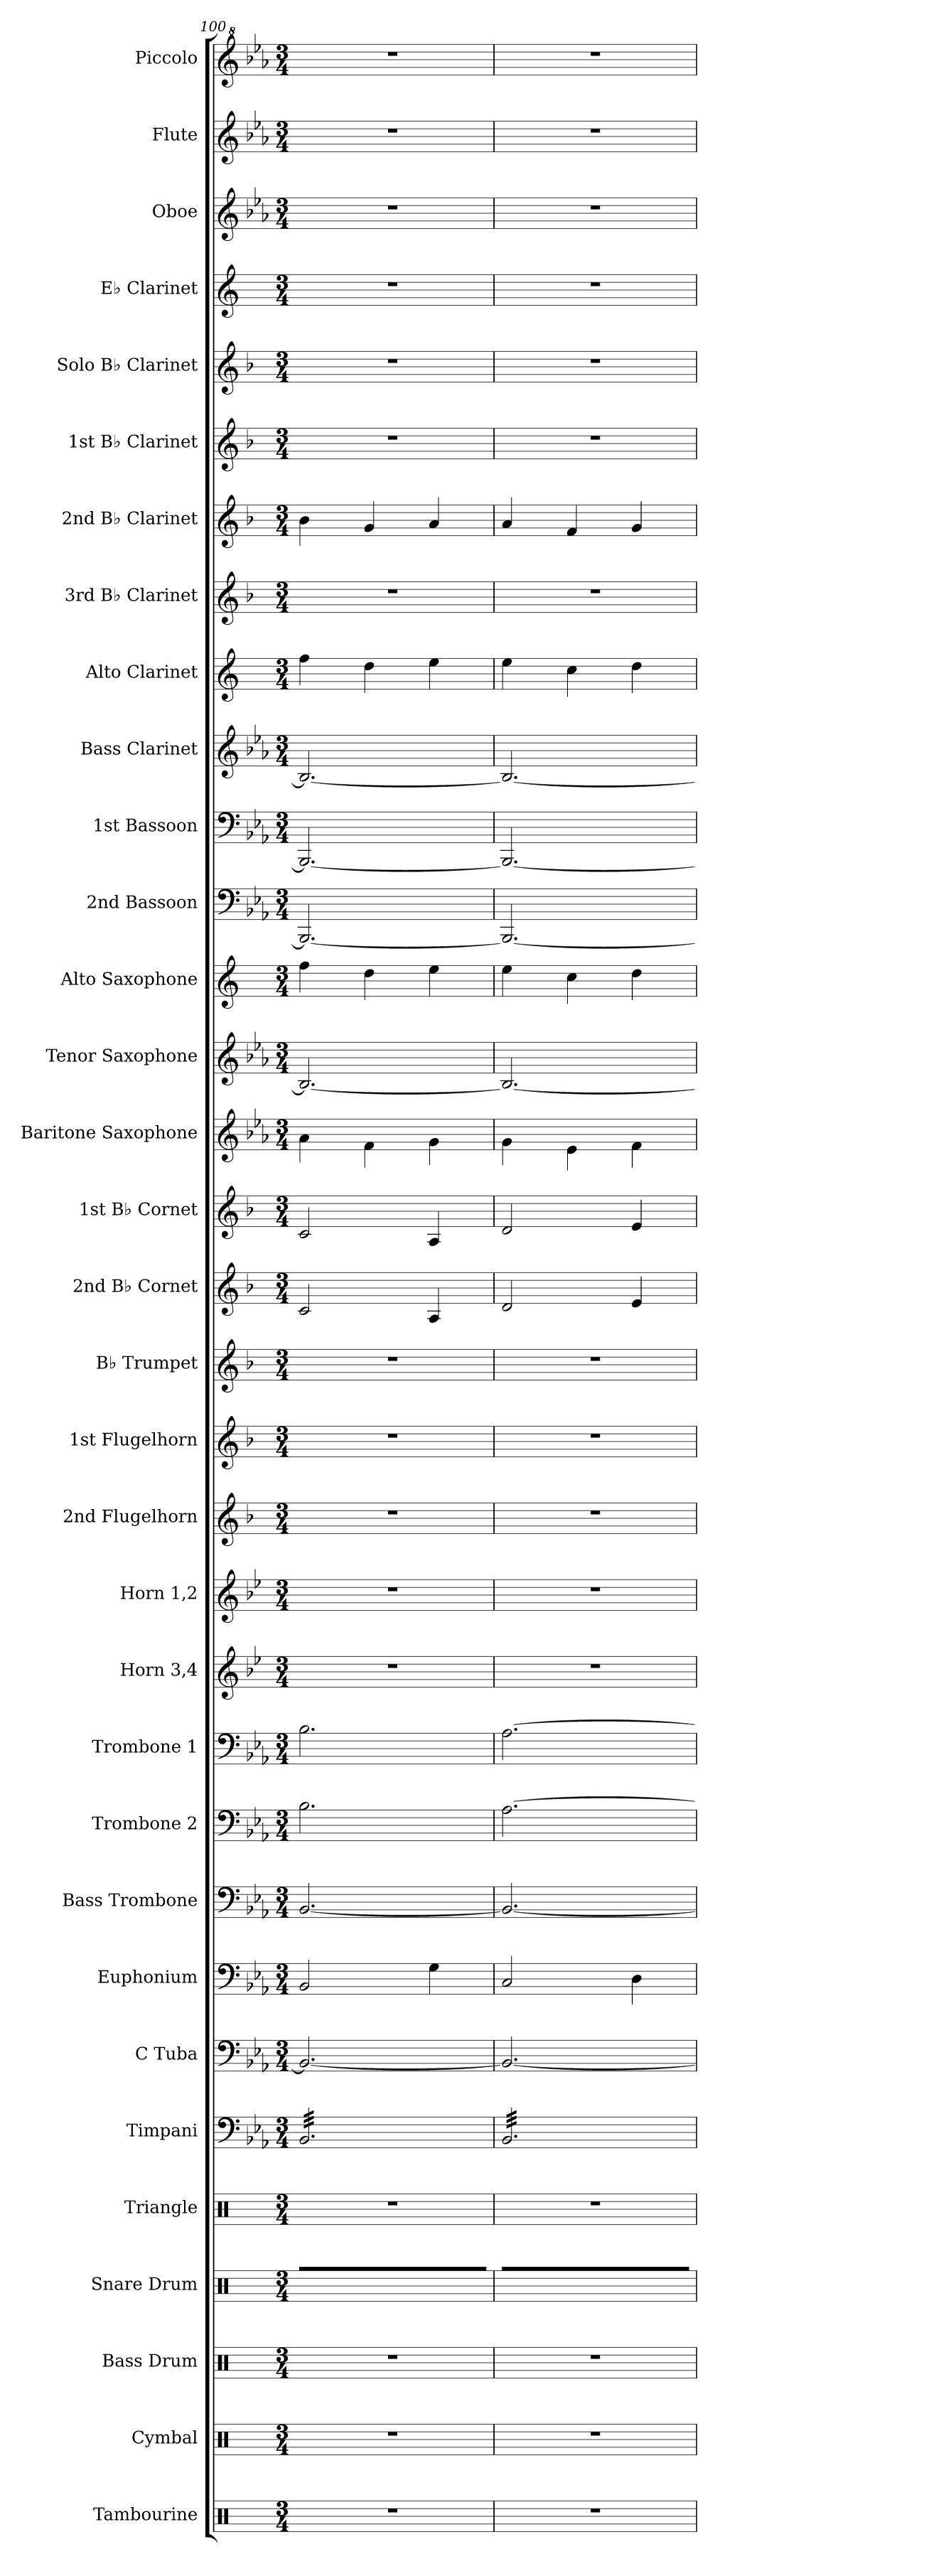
**kern	**kern	**kern	**kern	**kern	**kern	**kern	**kern	**kern	**kern	**kern	**kern	**kern	**kern	**kern	**kern	**kern	**kern	**kern	**kern	**kern	**kern	**kern	**kern	**kern	**kern	**kern	**kern	**kern	**kern	**kern	**kern	**kern
*part33	*part32	*part31	*part30	*part29	*part28	*part27	*part26	*part25	*part24	*part23	*part22	*part21	*part20	*part19	*part18	*part17	*part16	*part15	*part14	*part13	*part12	*part11	*part10	*part9	*part8	*part7	*part6	*part5	*part4	*part3	*part2	*part1
*staff33	*staff32	*staff31	*staff30	*staff29	*staff28	*staff27	*staff26	*staff25	*staff24	*staff23	*staff22	*staff21	*staff20	*staff19	*staff18	*staff17	*staff16	*staff15	*staff14	*staff13	*staff12	*staff11	*staff10	*staff9	*staff8	*staff7	*staff6	*staff5	*staff4	*staff3	*staff2	*staff1
*I"Tambourine	*I"Cymbal	*I"Bass Drum	*I"Snare Drum	*I"Triangle	*I"Timpani	*I"C Tuba	*I"Euphonium	*I"Bass Trombone	*I"Trombone 2	*I"Trombone 1	*I"Horn 3,4	*I"Horn 1,2	*I"2nd Flugelhorn	*I"1st Flugelhorn	*I"B♭ Trumpet	*I"2nd B♭ Cornet	*I"1st B♭ Cornet	*I"Baritone Saxophone	*I"Tenor Saxophone	*I"Alto Saxophone	*I"2nd Bassoon	*I"1st Bassoon	*I"Bass Clarinet	*I"Alto Clarinet	*I"3rd B♭ Clarinet	*I"2nd B♭ Clarinet	*I"1st B♭ Clarinet	*I"Solo B♭ Clarinet	*I"E♭ Clarinet	*I"Oboe	*I"Flute	*I"Piccolo
*I'Tamb.	*I'Cym.	*I'B. Dr.	*I'Sn. Dr.	*I'Trgl.	*I'Timp.	*I'C Tu.	*I'Eu.	*I'B. Trb.	*I'Trb. 2	*I'Trb. 1	*I'Hn. 3,4	*I'Hn. 1,2	*I'2nd Flghn.	*I'1st Flghn.	*I'B♭ Tpt.	*I'2nd B♭ Cnt.	*I'1st B♭ Cnt.	*I'Bar. Sax.	*I'T. Sax.	*I'A. Sax.	*I'2nd Bsn.	*I'1st Bsn.	*I'B. Cl.	*I'A. Cl.	*I'3rd B♭ Cl.	*I'2nd B♭ Cl.	*I'1st B♭ Cl.	*I'Solo B♭ Cl.	*I'E♭ Cl.	*I'Ob.	*I'Fl.	*I'Picc.
*clefX	*clefX	*clefX	*clefX	*clefX	*clefF4	*clefF4	*clefF4	*clefF4	*clefF4	*clefF4	*clefG2	*clefG2	*clefG2	*clefG2	*clefG2	*clefG2	*clefG2	*clefG2	*clefG2	*clefG2	*clefF4	*clefF4	*clefG2	*clefG2	*clefG2	*clefG2	*clefG2	*clefG2	*clefG2	*clefG2	*clefG2	*clefG^2
*	*	*	*	*	*	*	*	*	*	*	*ITrd4c7	*ITrd4c7	*ITrd1c2	*ITrd1c2	*ITrd1c2	*ITrd1c2	*ITrd1c2	*ITrd12c21	*ITrd8c14	*ITrd5c9	*	*	*ITrd8c14	*ITrd5c9	*ITrd1c2	*ITrd1c2	*ITrd1c2	*ITrd1c2	*ITrd-2c-3	*	*	*ITrd-7c-12
*k[]	*k[]	*k[]	*k[]	*k[]	*k[b-e-a-]	*k[b-e-a-]	*k[b-e-a-]	*k[b-e-a-]	*k[b-e-a-]	*k[b-e-a-]	*k[b-e-a-]	*k[b-e-a-]	*k[b-e-a-]	*k[b-e-a-]	*k[b-e-a-]	*k[b-e-a-]	*k[b-e-a-]	*k[b-e-a-]	*k[b-e-a-]	*k[b-e-a-]	*k[b-e-a-]	*k[b-e-a-]	*k[b-e-a-]	*k[b-e-a-]	*k[b-e-a-]	*k[b-e-a-]	*k[b-e-a-]	*k[b-e-a-]	*k[b-e-a-]	*k[b-e-a-]	*k[b-e-a-]	*k[b-e-a-]
*C:	*C:	*C:	*C:	*C:	*E-:	*E-:	*E-:	*E-:	*E-:	*E-:	*E-:	*E-:	*E-:	*E-:	*E-:	*E-:	*E-:	*E-:	*E-:	*E-:	*E-:	*E-:	*E-:	*E-:	*E-:	*E-:	*E-:	*E-:	*E-:	*E-:	*E-:	*E-:
*M3/4	*M3/4	*M3/4	*M3/4	*M3/4	*M3/4	*M3/4	*M3/4	*M3/4	*M3/4	*M3/4	*M3/4	*M3/4	*M3/4	*M3/4	*M3/4	*M3/4	*M3/4	*M3/4	*M3/4	*M3/4	*M3/4	*M3/4	*M3/4	*M3/4	*M3/4	*M3/4	*M3/4	*M3/4	*M3/4	*M3/4	*M3/4	*M3/4
=100	=100	=100	=100	=100	=100	=100	=100	=100	=100	=100	=100	=100	=100	=100	=100	=100	=100	=100	=100	=100	=100	=100	=100	=100	=100	=100	=100	=100	=100	=100	=100	=100
*	*	*	*tremolo	*	*	*	*	*	*	*	*	*	*	*	*	*	*	*	*	*	*	*	*	*	*	*	*	*	*	*	*	*
*	*	*	*	*	*tremolo	*	*	*	*	*	*	*	*	*	*	*	*	*	*	*	*	*	*	*	*	*	*	*	*	*	*	*
2.r	2.r	2.r	32R\LLL	2.r	32BB-/LLL	2.BB-/_	2BB-/	[2.BB-/	2.B-\	2.B-\	2.r	2.r	2.r	2.r	2.r	2B-/	2B-/	4A-\	2.BB-/_	4a-\	2.BBB-/_	2.BBB-/_	2.BB-/_	4a-\	2.r	4a-\	2.r	2.r	2.r	2.r	2.r	2.r
.	.	.	32R\	.	32BB-/	.	.	.	.	.	.	.	.	.	.	.	.	.	.	.	.	.	.	.	.	.	.	.	.	.	.	.
.	.	.	32R\	.	32BB-/	.	.	.	.	.	.	.	.	.	.	.	.	.	.	.	.	.	.	.	.	.	.	.	.	.	.	.
.	.	.	32R\	.	32BB-/	.	.	.	.	.	.	.	.	.	.	.	.	.	.	.	.	.	.	.	.	.	.	.	.	.	.	.
.	.	.	32R\	.	32BB-/	.	.	.	.	.	.	.	.	.	.	.	.	.	.	.	.	.	.	.	.	.	.	.	.	.	.	.
.	.	.	32R\	.	32BB-/	.	.	.	.	.	.	.	.	.	.	.	.	.	.	.	.	.	.	.	.	.	.	.	.	.	.	.
.	.	.	32R\	.	32BB-/	.	.	.	.	.	.	.	.	.	.	.	.	.	.	.	.	.	.	.	.	.	.	.	.	.	.	.
.	.	.	32R\	.	32BB-/	.	.	.	.	.	.	.	.	.	.	.	.	.	.	.	.	.	.	.	.	.	.	.	.	.	.	.
.	.	.	32R\	.	32BB-/	.	.	.	.	.	.	.	.	.	.	.	.	4F\	.	4f\	.	.	.	4f\	.	4f/	.	.	.	.	.	.
.	.	.	32R\	.	32BB-/	.	.	.	.	.	.	.	.	.	.	.	.	.	.	.	.	.	.	.	.	.	.	.	.	.	.	.
.	.	.	32R\	.	32BB-/	.	.	.	.	.	.	.	.	.	.	.	.	.	.	.	.	.	.	.	.	.	.	.	.	.	.	.
.	.	.	32R\	.	32BB-/	.	.	.	.	.	.	.	.	.	.	.	.	.	.	.	.	.	.	.	.	.	.	.	.	.	.	.
.	.	.	32R\	.	32BB-/	.	.	.	.	.	.	.	.	.	.	.	.	.	.	.	.	.	.	.	.	.	.	.	.	.	.	.
.	.	.	32R\	.	32BB-/	.	.	.	.	.	.	.	.	.	.	.	.	.	.	.	.	.	.	.	.	.	.	.	.	.	.	.
.	.	.	32R\	.	32BB-/	.	.	.	.	.	.	.	.	.	.	.	.	.	.	.	.	.	.	.	.	.	.	.	.	.	.	.
.	.	.	32R\	.	32BB-/	.	.	.	.	.	.	.	.	.	.	.	.	.	.	.	.	.	.	.	.	.	.	.	.	.	.	.
.	.	.	32R\	.	32BB-/	.	4G\	.	.	.	.	.	.	.	.	4G/	4G/	4G\	.	4g\	.	.	.	4g\	.	4g/	.	.	.	.	.	.
.	.	.	32R\	.	32BB-/	.	.	.	.	.	.	.	.	.	.	.	.	.	.	.	.	.	.	.	.	.	.	.	.	.	.	.
.	.	.	32R\	.	32BB-/	.	.	.	.	.	.	.	.	.	.	.	.	.	.	.	.	.	.	.	.	.	.	.	.	.	.	.
.	.	.	32R\	.	32BB-/	.	.	.	.	.	.	.	.	.	.	.	.	.	.	.	.	.	.	.	.	.	.	.	.	.	.	.
.	.	.	32R\	.	32BB-/	.	.	.	.	.	.	.	.	.	.	.	.	.	.	.	.	.	.	.	.	.	.	.	.	.	.	.
.	.	.	32R\	.	32BB-/	.	.	.	.	.	.	.	.	.	.	.	.	.	.	.	.	.	.	.	.	.	.	.	.	.	.	.
.	.	.	32R\	.	32BB-/	.	.	.	.	.	.	.	.	.	.	.	.	.	.	.	.	.	.	.	.	.	.	.	.	.	.	.
.	.	.	32R\JJJ	.	32BB-/JJJ	.	.	.	.	.	.	.	.	.	.	.	.	.	.	.	.	.	.	.	.	.	.	.	.	.	.	.
=101	=101	=101	=101	=101	=101	=101	=101	=101	=101	=101	=101	=101	=101	=101	=101	=101	=101	=101	=101	=101	=101	=101	=101	=101	=101	=101	=101	=101	=101	=101	=101	=101
2.r	2.r	2.r	32R\LLL	2.r	32BB-/LLL	2.BB-/_	2C/	2.BB-/_	[2.A-\	[2.A-\	2.r	2.r	2.r	2.r	2.r	2c/	2c/	4G\	2.BB-/_	4g\	2.BBB-/_	2.BBB-/_	2.BB-/_	4g\	2.r	4g/	2.r	2.r	2.r	2.r	2.r	2.r
.	.	.	32R\	.	32BB-/	.	.	.	.	.	.	.	.	.	.	.	.	.	.	.	.	.	.	.	.	.	.	.	.	.	.	.
.	.	.	32R\	.	32BB-/	.	.	.	.	.	.	.	.	.	.	.	.	.	.	.	.	.	.	.	.	.	.	.	.	.	.	.
.	.	.	32R\	.	32BB-/	.	.	.	.	.	.	.	.	.	.	.	.	.	.	.	.	.	.	.	.	.	.	.	.	.	.	.
.	.	.	32R\	.	32BB-/	.	.	.	.	.	.	.	.	.	.	.	.	.	.	.	.	.	.	.	.	.	.	.	.	.	.	.
.	.	.	32R\	.	32BB-/	.	.	.	.	.	.	.	.	.	.	.	.	.	.	.	.	.	.	.	.	.	.	.	.	.	.	.
.	.	.	32R\	.	32BB-/	.	.	.	.	.	.	.	.	.	.	.	.	.	.	.	.	.	.	.	.	.	.	.	.	.	.	.
.	.	.	32R\	.	32BB-/	.	.	.	.	.	.	.	.	.	.	.	.	.	.	.	.	.	.	.	.	.	.	.	.	.	.	.
.	.	.	32R\	.	32BB-/	.	.	.	.	.	.	.	.	.	.	.	.	4E-\	.	4e-\	.	.	.	4e-\	.	4e-/	.	.	.	.	.	.
.	.	.	32R\	.	32BB-/	.	.	.	.	.	.	.	.	.	.	.	.	.	.	.	.	.	.	.	.	.	.	.	.	.	.	.
.	.	.	32R\	.	32BB-/	.	.	.	.	.	.	.	.	.	.	.	.	.	.	.	.	.	.	.	.	.	.	.	.	.	.	.
.	.	.	32R\	.	32BB-/	.	.	.	.	.	.	.	.	.	.	.	.	.	.	.	.	.	.	.	.	.	.	.	.	.	.	.
.	.	.	32R\	.	32BB-/	.	.	.	.	.	.	.	.	.	.	.	.	.	.	.	.	.	.	.	.	.	.	.	.	.	.	.
.	.	.	32R\	.	32BB-/	.	.	.	.	.	.	.	.	.	.	.	.	.	.	.	.	.	.	.	.	.	.	.	.	.	.	.
.	.	.	32R\	.	32BB-/	.	.	.	.	.	.	.	.	.	.	.	.	.	.	.	.	.	.	.	.	.	.	.	.	.	.	.
.	.	.	32R\	.	32BB-/	.	.	.	.	.	.	.	.	.	.	.	.	.	.	.	.	.	.	.	.	.	.	.	.	.	.	.
.	.	.	32R\	.	32BB-/	.	4D\	.	.	.	.	.	.	.	.	4d/	4d/	4F\	.	4f\	.	.	.	4f\	.	4f/	.	.	.	.	.	.
.	.	.	32R\	.	32BB-/	.	.	.	.	.	.	.	.	.	.	.	.	.	.	.	.	.	.	.	.	.	.	.	.	.	.	.
.	.	.	32R\	.	32BB-/	.	.	.	.	.	.	.	.	.	.	.	.	.	.	.	.	.	.	.	.	.	.	.	.	.	.	.
.	.	.	32R\	.	32BB-/	.	.	.	.	.	.	.	.	.	.	.	.	.	.	.	.	.	.	.	.	.	.	.	.	.	.	.
.	.	.	32R\	.	32BB-/	.	.	.	.	.	.	.	.	.	.	.	.	.	.	.	.	.	.	.	.	.	.	.	.	.	.	.
.	.	.	32R\	.	32BB-/	.	.	.	.	.	.	.	.	.	.	.	.	.	.	.	.	.	.	.	.	.	.	.	.	.	.	.
.	.	.	32R\	.	32BB-/	.	.	.	.	.	.	.	.	.	.	.	.	.	.	.	.	.	.	.	.	.	.	.	.	.	.	.
.	.	.	32R\JJJ	.	32BB-/JJJ	.	.	.	.	.	.	.	.	.	.	.	.	.	.	.	.	.	.	.	.	.	.	.	.	.	.	.
*	*	*	*	*	*Xtremolo	*	*	*	*	*	*	*	*	*	*	*	*	*	*	*	*	*	*	*	*	*	*	*	*	*	*	*
*	*	*	*Xtremolo	*	*	*	*	*	*	*	*	*	*	*	*	*	*	*	*	*	*	*	*	*	*	*	*	*	*	*	*	*
=	=	=	=	=	=	=	=	=	=	=	=	=	=	=	=	=	=	=	=	=	=	=	=	=	=	=	=	=	=	=	=	=
*-	*-	*-	*-	*-	*-	*-	*-	*-	*-	*-	*-	*-	*-	*-	*-	*-	*-	*-	*-	*-	*-	*-	*-	*-	*-	*-	*-	*-	*-	*-	*-	*-
